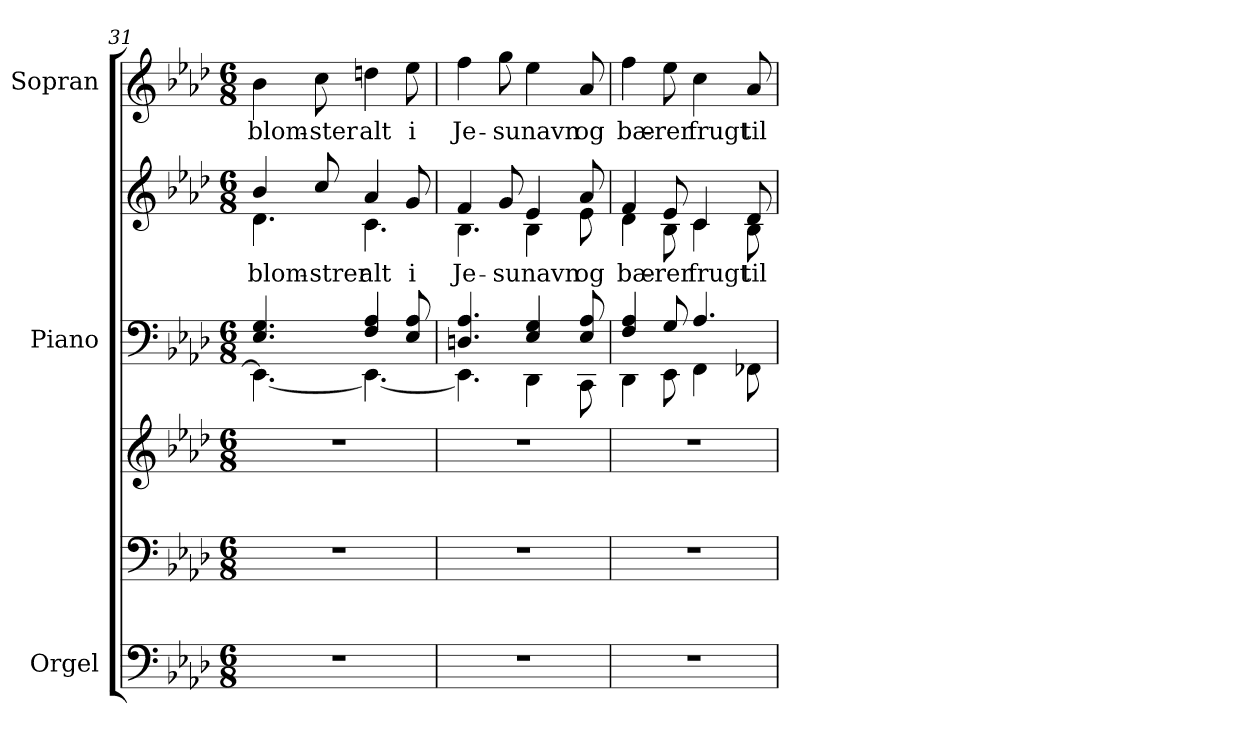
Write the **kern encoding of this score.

**kern	**kern	**kern	**kern	**kern	**text	**kern	**text
*part3	*part3	*part3	*part2	*part2	*part2	*part1	*part1
*staff6	*staff5	*staff4	*staff3	*staff2	*staff2	*staff1	*staff1
*I"Orgel	*	*	*I"Piano	*	*	*I"Sopran	*
*	*	*	*I'Pno	*	*	*I'S.	*
*clefF4	*clefF4	*clefG2	*clefF4	*clefG2	*	*clefG2	*
*k[b-e-a-d-]	*k[b-e-a-d-]	*k[b-e-a-d-]	*k[b-e-a-d-]	*k[b-e-a-d-]	*	*k[b-e-a-d-]	*
*M6/8	*M6/8	*M6/8	*M6/8	*M6/8	*	*M6/8	*
=31	=31	=31	=31	=31	=31	=31	=31
*	*	*	*^	*	*	*	*
!	!	!	!	!	!	!LO:LY:b	!	!LO:LY:b
*	*	*	*	*	*^	*	*	*
2.r	2.r	2.r	4.E-/ 4.G/	4.EE-\_	4b-/	4.d-i\	blom-	4b-\	blom-
!	!	!	!	!	!	!	!LO:LY:b	!	!LO:LY:b
.	.	.	.	.	8cc/	.	-strer	8cc\	-ster
!	!	!	!	!	!	!	!LO:LY:b	!	!LO:LY:b
.	.	.	4F/ 4A-/	4.EE-\_	4a-/	4.c\	alt	4ddn\	alt
!	!	!	!	!	!	!	!LO:LY:b	!	!LO:LY:b
.	.	.	8E-/ 8A-/	.	8g/	.	i	8ee-\	i
=32	=32	=32	=32	=32	=32	=32	=32	=32	=32
!	!	!	!	!	!	!	!LO:LY:b	!	!LO:LY:b
2.r	2.r	2.r	4.Dn/ 4.A-/	4.EE-\]	4f/	4.B-\	Je-	4ff\	Je-
!	!	!	!	!	!	!	!LO:LY:b	!	!LO:LY:b
.	.	.	.	.	8g/	.	-su	8gg\	-su
!	!	!	!	!	!	!	!LO:LY:b	!	!LO:LY:b
.	.	.	4E-/ 4G/	4DD-i\	4e-/	4B-\	navn	4ee-\	navn
!	!	!	!	!	!	!	!LO:LY:b	!	!LO:LY:b
.	.	.	8E-/ 8A-/	8CC\	8a-/	8e-\	og	8a-/	og
=33	=33	=33	=33	=33	=33	=33	=33	=33	=33
!	!	!	!	!	!	!	!LO:LY:b	!	!LO:LY:b
2.r	2.r	2.r	4F/ 4A-/	4DD-\	4f/	4d-\	bæ-	4ff\	bæ-
!	!	!	!	!	!	!	!LO:LY:b	!	!LO:LY:b
.	.	.	8G/	8EE-\	8e-/	8B-\	-rer	8ee-\	-rer
!	!	!	!	!	!	!	!LO:LY:b	!	!LO:LY:b
.	.	.	4.A-/	4FF\	4c/	4c\	frugt	4cc\	frugt
!	!	!	!	!	!	!	!LO:LY:b	!	!LO:LY:b
.	.	.	.	8FF-X\	8d-/	8B-\	til	8a-/	til
*	*	*	*v	*v	*	*	*	*	*
*	*	*	*	*v	*v	*	*	*
=	=	=	=	=	=	=	=
*-	*-	*-	*-	*-	*-	*-	*-
